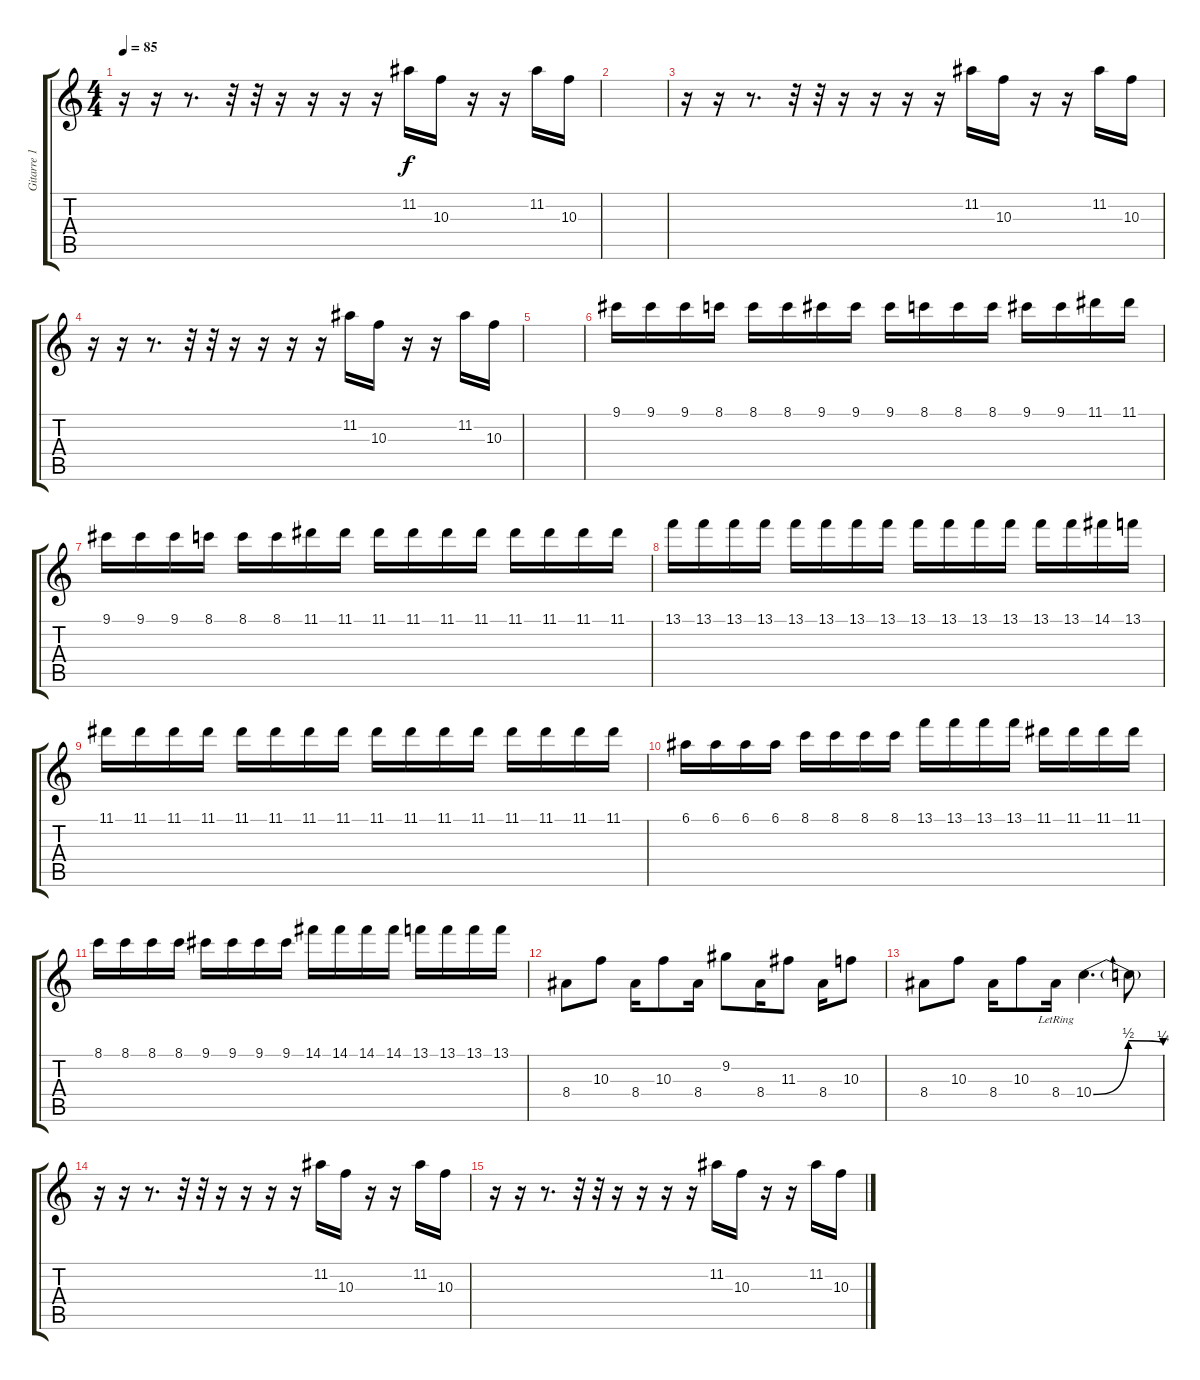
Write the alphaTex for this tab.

\track ("Gitarre 1" "Gitarre 1") {instrument electricguitarjazz}
\staff {score tabs}
\tuning (E4 B3 G3 D3 A2 E2) {hide}
\ts (4 4)
\tempo 85
\clef g2
\ks c
r.16{dy f} r.16 r.8{d} r.32 r.32 r.16 r.16 r.16 r.16 11.2.16 10.3.16 r.16 r.16 11.2.16 10.3.16 |
|
r.16 r.16 r.8{d} r.32 r.32 r.16 r.16 r.16 r.16 11.2.16 10.3.16 r.16 r.16 11.2.16 10.3.16 |
r.16 r.16 r.8{d} r.32 r.32 r.16 r.16 r.16 r.16 11.2.16 10.3.16 r.16 r.16 11.2.16 10.3.16 |
|
9.1.16 9.1.16 9.1.16 8.1.16 8.1.16 8.1.16 9.1.16 9.1.16 9.1.16 8.1.16 8.1.16 8.1.16 9.1.16 9.1.16 11.1.16 11.1.16 |
9.1.16 9.1.16 9.1.16 8.1.16 8.1.16 8.1.16 11.1.16 11.1.16 11.1.16 11.1.16 11.1.16 11.1.16 11.1.16 11.1.16 11.1.16 11.1.16 |
13.1.16 13.1.16 13.1.16 13.1.16 13.1.16 13.1.16 13.1.16 13.1.16 13.1.16 13.1.16 13.1.16 13.1.16 13.1.16 13.1.16 14.1.16 13.1.16 |
11.1.16 11.1.16 11.1.16 11.1.16 11.1.16 11.1.16 11.1.16 11.1.16 11.1.16 11.1.16 11.1.16 11.1.16 11.1.16 11.1.16 11.1.16 11.1.16 |
6.1.16 6.1.16 6.1.16 6.1.16 8.1.16 8.1.16 8.1.16 8.1.16 13.1.16 13.1.16 13.1.16 13.1.16 11.1.16 11.1.16 11.1.16 11.1.16 |
8.1.16 8.1.16 8.1.16 8.1.16 9.1.16 9.1.16 9.1.16 9.1.16 14.1.16 14.1.16 14.1.16 14.1.16 13.1.16 13.1.16 13.1.16 13.1.16 |
8.4.8 10.3.8 8.4.16 10.3.8 8.4.16 9.2.8 8.4.16 11.3.8 8.4.16 10.3.8 |
8.4.8 10.3.8 8.4.16 10.3.8 8.4{lr}.16 10.4{be (bendrelease 0 0 45 2 45 2 60 1)}.4{d instrument distortionguitar} 10.4{t}.8 |
r.16 r.16 r.8{d} r.32 r.32 r.16 r.16 r.16 r.16 11.2.16 10.3.16 r.16 r.16 11.2.16 10.3.16 |
r.16 r.16 r.8{d} r.32 r.32 r.16 r.16 r.16 r.16 11.2.16 10.3.16 r.16 r.16 11.2.16 10.3.16
